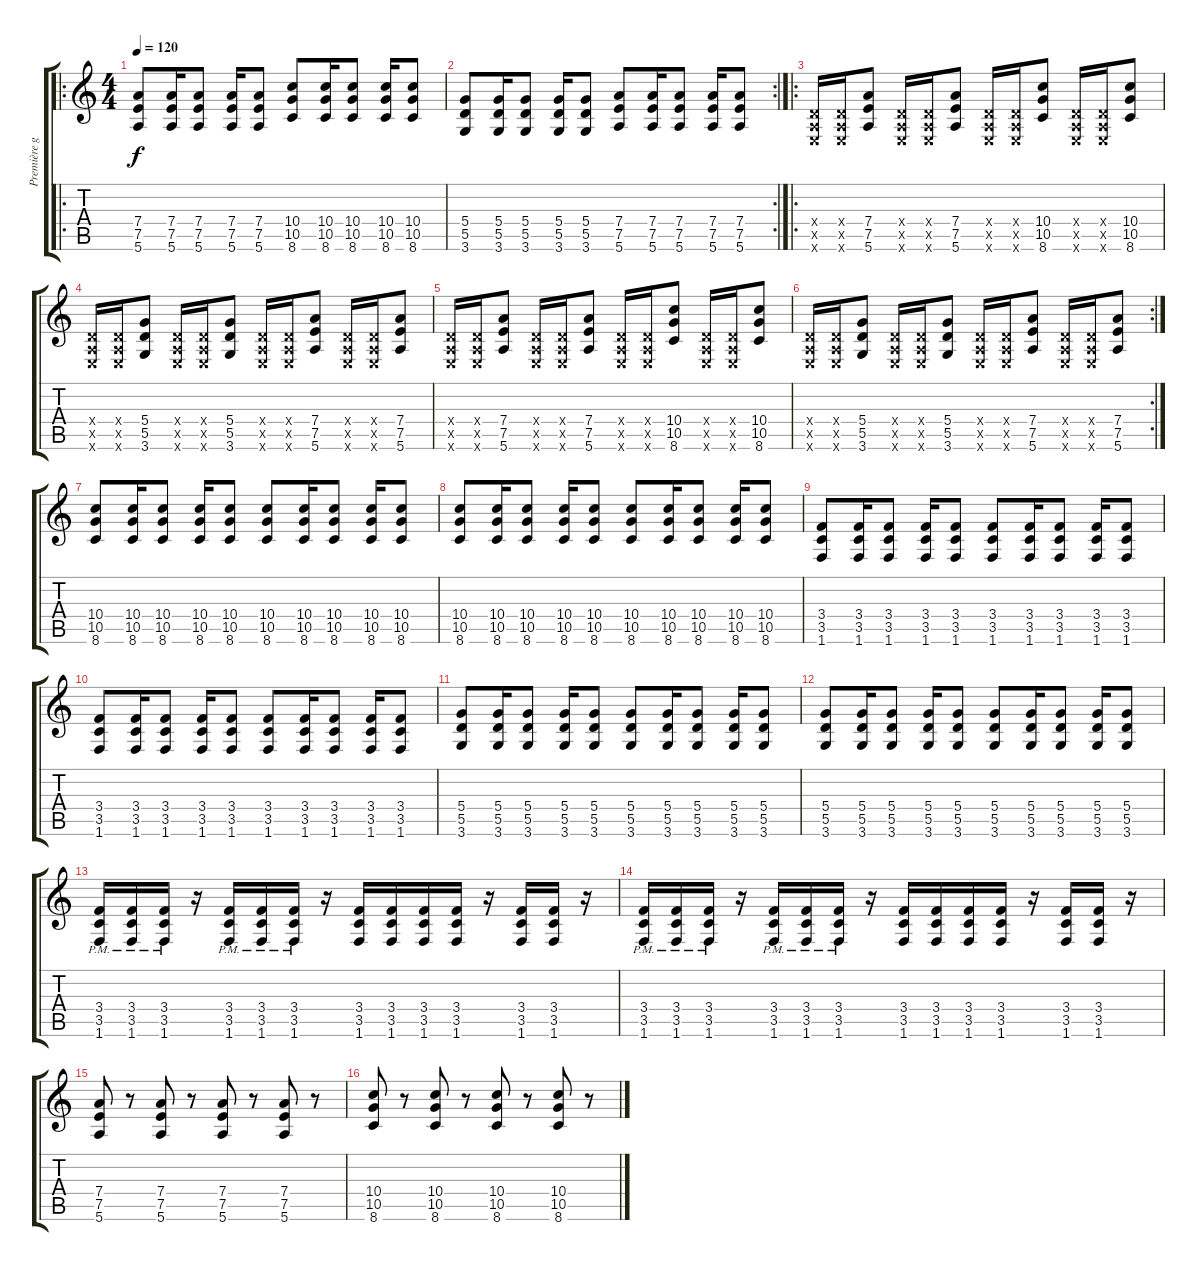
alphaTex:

\track ("Première guitare" "Première g") {instrument distortionguitar}
\staff {score tabs}
\tuning (E4 B3 G3 D3 A2 E2) {hide}
\ro
\ts (4 4)
\tempo 120
\clef g2
\ks c
(7.4 7.5 5.6).8{dy f instrument distortionguitar} (7.4 7.5 5.6).16 (7.4 7.5 5.6).8 (7.4 7.5 5.6).16 (7.4 7.5 5.6).8 (10.4 10.5 8.6).8 (10.4 10.5 8.6).16 (10.4 10.5 8.6).8 (10.4 10.5 8.6).16 (10.4 10.5 8.6).8 |
\rc 2
(5.4 5.5 3.6).8 (5.4 5.5 3.6).16 (5.4 5.5 3.6).8 (5.4 5.5 3.6).16 (5.4 5.5 3.6).8 (7.4 7.5 5.6).8 (7.4 7.5 5.6).16 (7.4 7.5 5.6).8 (7.4 7.5 5.6).16 (7.4 7.5 5.6).8 |
\ro
(0.4{x} 0.5{x} 0.6{x}).16 (0.4{x} 0.5{x} 0.6{x}).16 (7.4 7.5 5.6).8 (0.4{x} 0.5{x} 0.6{x}).16 (0.4{x} 0.5{x} 0.6{x}).16 (7.4 7.5 5.6).8 (0.4{x} 0.5{x} 0.6{x}).16 (0.4{x} 0.5{x} 0.6{x}).16 (10.4 10.5 8.6).8 (0.4{x} 0.5{x} 0.6{x}).16 (0.4{x} 0.5{x} 0.6{x}).16 (10.4 10.5 8.6).8 |
(0.4{x} 0.5{x} 0.6{x}).16 (0.4{x} 0.5{x} 0.6{x}).16 (5.4 5.5 3.6).8 (0.4{x} 0.5{x} 0.6{x}).16 (0.4{x} 0.5{x} 0.6{x}).16 (5.4 5.5 3.6).8 (0.4{x} 0.5{x} 0.6{x}).16 (0.4{x} 0.5{x} 0.6{x}).16 (7.4 7.5 5.6).8 (0.4{x} 0.5{x} 0.6{x}).16 (0.4{x} 0.5{x} 0.6{x}).16 (7.4 7.5 5.6).8 |
(0.4{x} 0.5{x} 0.6{x}).16 (0.4{x} 0.5{x} 0.6{x}).16 (7.4 7.5 5.6).8 (0.4{x} 0.5{x} 0.6{x}).16 (0.4{x} 0.5{x} 0.6{x}).16 (7.4 7.5 5.6).8 (0.4{x} 0.5{x} 0.6{x}).16 (0.4{x} 0.5{x} 0.6{x}).16 (10.4 10.5 8.6).8 (0.4{x} 0.5{x} 0.6{x}).16 (0.4{x} 0.5{x} 0.6{x}).16 (10.4 10.5 8.6).8 |
\rc 2
(0.4{x} 0.5{x} 0.6{x}).16 (0.4{x} 0.5{x} 0.6{x}).16 (5.4 5.5 3.6).8 (0.4{x} 0.5{x} 0.6{x}).16 (0.4{x} 0.5{x} 0.6{x}).16 (5.4 5.5 3.6).8 (0.4{x} 0.5{x} 0.6{x}).16 (0.4{x} 0.5{x} 0.6{x}).16 (7.4 7.5 5.6).8 (0.4{x} 0.5{x} 0.6{x}).16 (0.4{x} 0.5{x} 0.6{x}).16 (7.4 7.5 5.6).8 |
(10.4 10.5 8.6).8 (10.4 10.5 8.6).16 (10.4 10.5 8.6).8 (10.4 10.5 8.6).16 (10.4 10.5 8.6).8 (10.4 10.5 8.6).8 (10.4 10.5 8.6).16 (10.4 10.5 8.6).8 (10.4 10.5 8.6).16 (10.4 10.5 8.6).8 |
(10.4 10.5 8.6).8 (10.4 10.5 8.6).16 (10.4 10.5 8.6).8 (10.4 10.5 8.6).16 (10.4 10.5 8.6).8 (10.4 10.5 8.6).8 (10.4 10.5 8.6).16 (10.4 10.5 8.6).8 (10.4 10.5 8.6).16 (10.4 10.5 8.6).8 |
(3.4 3.5 1.6).8 (3.4 3.5 1.6).16 (3.4 3.5 1.6).8 (3.4 3.5 1.6).16 (3.4 3.5 1.6).8 (3.4 3.5 1.6).8 (3.4 3.5 1.6).16 (3.4 3.5 1.6).8 (3.4 3.5 1.6).16 (3.4 3.5 1.6).8 |
(3.4 3.5 1.6).8 (3.4 3.5 1.6).16 (3.4 3.5 1.6).8 (3.4 3.5 1.6).16 (3.4 3.5 1.6).8 (3.4 3.5 1.6).8 (3.4 3.5 1.6).16 (3.4 3.5 1.6).8 (3.4 3.5 1.6).16 (3.4 3.5 1.6).8 |
(5.4 5.5 3.6).8 (5.4 5.5 3.6).16 (5.4 5.5 3.6).8 (5.4 5.5 3.6).16 (5.4 5.5 3.6).8 (5.4 5.5 3.6).8 (5.4 5.5 3.6).16 (5.4 5.5 3.6).8 (5.4 5.5 3.6).16 (5.4 5.5 3.6).8 |
(5.4 5.5 3.6).8 (5.4 5.5 3.6).16 (5.4 5.5 3.6).8 (5.4 5.5 3.6).16 (5.4 5.5 3.6).8 (5.4 5.5 3.6).8 (5.4 5.5 3.6).16 (5.4 5.5 3.6).8 (5.4 5.5 3.6).16 (5.4 5.5 3.6).8 |
(3.4{pm} 3.5{pm} 1.6{pm}).16 (3.4{pm} 3.5{pm} 1.6{pm}).16 (3.4{pm} 3.5{pm} 1.6{pm}).16 r.16 (3.4{pm} 3.5{pm} 1.6{pm}).16 (3.4{pm} 3.5{pm} 1.6{pm}).16 (3.4{pm} 3.5{pm} 1.6{pm}).16 r.16 (3.4 3.5 1.6).16 (3.4 3.5 1.6).16 (3.4 3.5 1.6).16 (3.4 3.5 1.6).16 r.16 (3.4 3.5 1.6).16 (3.4 3.5 1.6).16 r.16 |
(3.4{pm} 3.5{pm} 1.6{pm}).16 (3.4{pm} 3.5{pm} 1.6{pm}).16 (3.4{pm} 3.5{pm} 1.6{pm}).16 r.16 (3.4{pm} 3.5{pm} 1.6{pm}).16 (3.4{pm} 3.5{pm} 1.6{pm}).16 (3.4{pm} 3.5{pm} 1.6{pm}).16 r.16 (3.4 3.5 1.6).16 (3.4 3.5 1.6).16 (3.4 3.5 1.6).16 (3.4 3.5 1.6).16 r.16 (3.4 3.5 1.6).16 (3.4 3.5 1.6).16 r.16 |
(7.4 7.5 5.6).8 r.8 (7.4 7.5 5.6).8 r.8 (7.4 7.5 5.6).8 r.8 (7.4 7.5 5.6).8 r.8 |
(10.4 10.5 8.6).8 r.8 (10.4 10.5 8.6).8 r.8 (10.4 10.5 8.6).8 r.8 (10.4 10.5 8.6).8 r.8
